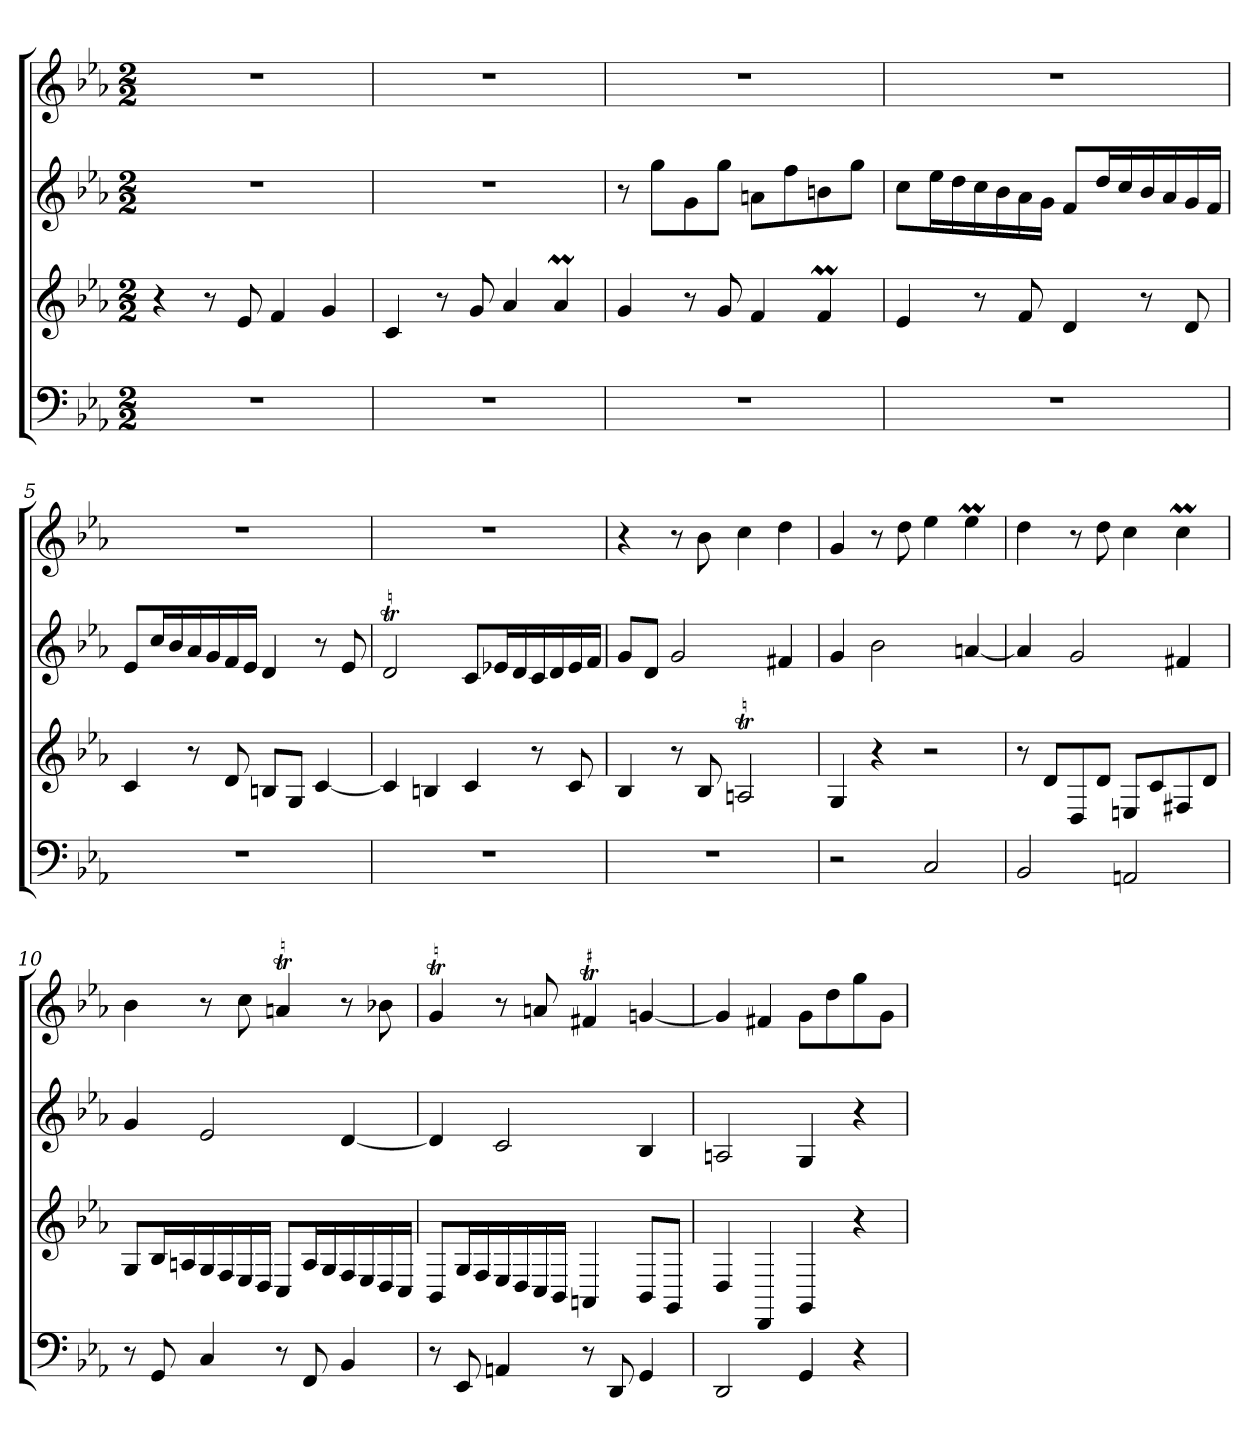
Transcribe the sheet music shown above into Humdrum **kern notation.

**kern	**kern	**kern	**kern
*part4	*part3	*part2	*part1
*staff4	*staff3	*staff2	*staff1
*k[b-e-a-]	*k[b-e-a-]	*k[b-e-a-]	*k[b-e-a-]
*M2/2	*M2/2	*M2/2	*M2/2
*MM60	*MM60	*MM60	*MM60
=1	=1	=1	=1
1r	4r	1r	1r
.	8r	.	.
.	8e-	.	.
.	4f	.	.
.	4g	.	.
=2	=2	=2	=2
1r	4c	1r	1r
.	8r	.	.
.	8g	.	.
.	4a-	.	.
.	4a-M	.	.
=3	=3	=3	=3
1r	4g	8r	1r
.	.	8ggL	.
.	8r	8g	.
.	8g	8ggJ	.
.	4f	8anL	.
.	.	8ff	.
.	4fM	8bn	.
.	.	8ggJ	.
=4	=4	=4	=4
1r	4e-	8ccL	1r
.	.	16ee-L	.
.	.	16dd	.
.	8r	16cc	.
.	.	16b-	.
.	8f	16a-	.
.	.	16gJJ	.
.	4d	8fL	.
.	.	16ddL	.
.	.	16cc	.
.	8r	16b-	.
.	.	16a-	.
.	8d	16g	.
.	.	16fJJ	.
=5	=5	=5	=5
1r	4c	8e-L	1r
.	.	16ccL	.
.	.	16b-	.
.	8r	16a-	.
.	.	16g	.
.	8d	16f	.
.	.	16e-JJ	.
.	8BnL	4d	.
.	8GJ	.	.
.	[4c	8r	.
.	.	8e-	.
=6	=6	=6	=6
1r	4c]	2dT	1r
.	4Bn	.	.
.	4c	8cL	.
.	.	16e-XL	.
.	.	16d	.
.	8r	16c	.
.	.	16d	.
.	8c	16e-	.
.	.	16fJJ	.
=7	=7	=7	=7
1r	4B-	8gL	4r
.	.	8dJ	.
.	8r	2g	8r
.	8B-	.	8b-
.	2AnT	.	4cc
.	.	4f#X	4dd
=8	=8	=8	=8
2r	4G	4g	4g
.	4r	2b-	8r
.	.	.	8dd
2C	2r	.	4ee-
.	.	[4an	4ee-M
=9	=9	=9	=9
2BB-	8r	4a]	4dd
.	8dL	.	.
.	8D	2g	8r
.	8dJ	.	8dd
2AAn	8EnL	.	4cc
.	8c	.	.
.	8F#X	4f#X	4ccM
.	8dJ	.	.
=10	=10	=10	=10
8r	8GL	4g	4b-
8GG	16B-L	.	.
.	16An	.	.
4C	16G	2e-	8r
.	16F	.	.
.	16E-	.	8cc
.	16DJJ	.	.
8r	8CL	.	4anT
8FF	16AL	.	.
.	16G	.	.
4BB-	16F	[4d	8r
.	16E-	.	.
.	16D	.	8b-X
.	16CJJ	.	.
=11	=11	=11	=11
8r	8BB-L	4d]	4gT
8EE-	16GL	.	.
.	16F	.	.
4AAn	16E-	2c	8r
.	16D	.	.
.	16C	.	8an
.	16BB-JJ	.	.
!	!	!	!LO:TR:acc=#
8r	4AAn	.	4f#XT
8DD	.	.	.
4GG	8BB-L	4B-	[4gn
.	8GGJ	.	.
=12	=12	=12	=12
2DD	4D	2An	4g]
.	4DD	.	4f#X
4GG	4GG	4G	8gL
.	.	.	8dd
4r	4r	4r	8gg
.	.	.	8gJ
=	=	=	=
*-	*-	*-	*-
